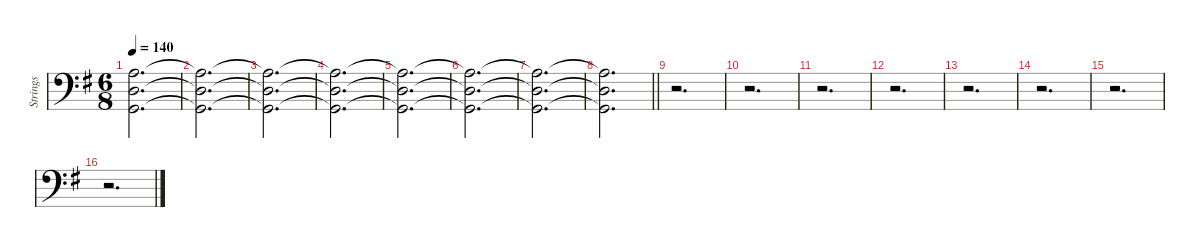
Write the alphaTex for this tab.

\defaultSystemsLayout 8
\hideDynamics
\bracketExtendMode groupsimilarinstruments
\firstSystemTrackNameMode fullname
\otherSystemsTrackNameOrientation horizontal
\track ("Strings" "vln.") {defaultSystemsLayout 16 instrument stringensemble1}
\staff {score}
\tuning (E4 B3 G3 D3 A2 E2)
\ts (6 8)
\tempo 140
\clef f4
\ks g
(7.4{acc forcenatural} 5.5{acc forcenatural} 3.6{acc forcenatural}).2{d dy f beam Down} |
(7.4{t acc forcenatural} 5.5{t acc forcenatural} 3.6{t acc forcenatural}).2{d beam Down} |
(7.4{t acc forcenatural} 5.5{t acc forcenatural} 3.6{t acc forcenatural}).2{d beam Down} |
(7.4{t acc forcenatural} 5.5{t acc forcenatural} 3.6{t acc forcenatural}).2{d beam Down} |
(7.4{t acc forcenatural} 5.5{t acc forcenatural} 3.6{t acc forcenatural}).2{d beam Down} |
(7.4{t acc forcenatural} 5.5{t acc forcenatural} 3.6{t acc forcenatural}).2{d beam Down} |
(7.4{t acc forcenatural} 5.5{t acc forcenatural} 3.6{t acc forcenatural}).2{d beam Down} |
\barLineRight lightlight
(7.4{t acc forcenatural} 5.5{t acc forcenatural} 3.6{t acc forcenatural}).2{d beam Down} |
r.2{d beam Down} |
r.2{d beam Down} |
r.2{d beam Down} |
r.2{d beam Down} |
r.2{d beam Down} |
r.2{d beam Down} |
r.2{d beam Down} |
r.2{d beam Down}
